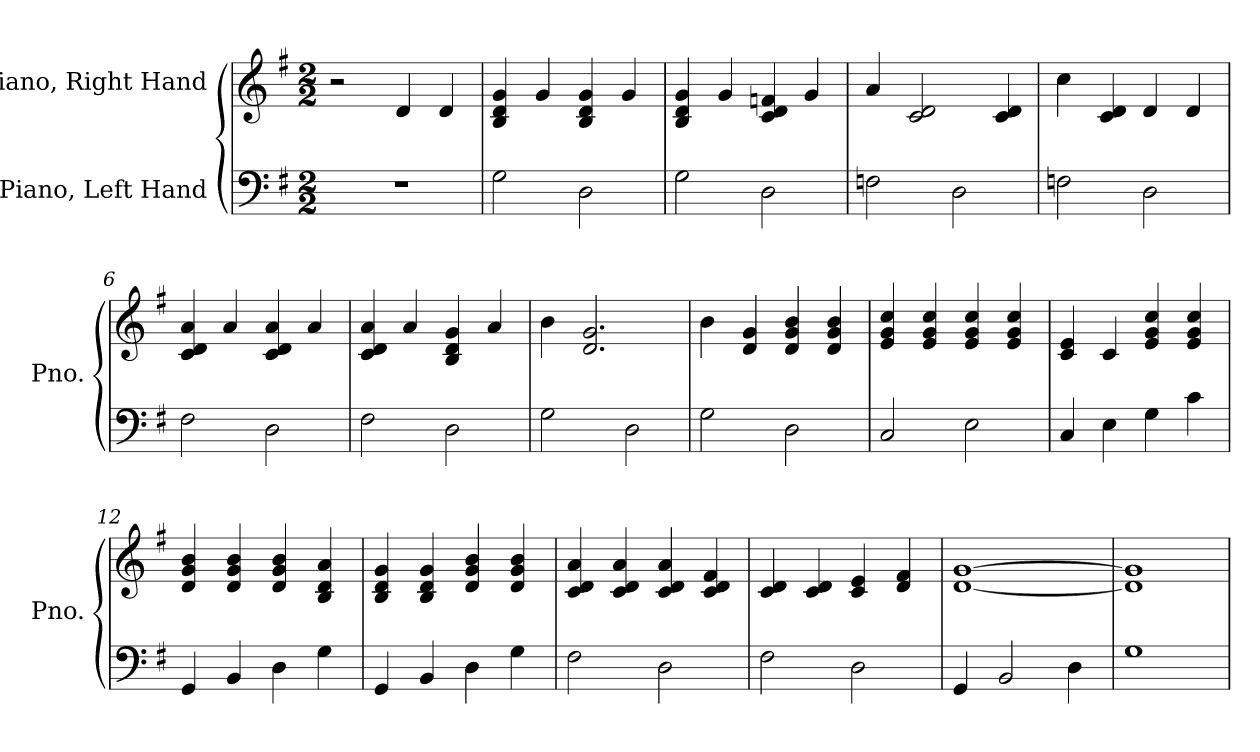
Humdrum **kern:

**kern	**kern
*part2	*part1
*staff2	*staff1
*I"Piano, Left Hand	*I"Piano, Right Hand
*I'Pno.	*I'Pno.
*clefF4	*clefG2
*k[f#]	*k[f#]
*M2/2	*M2/2
*MM100	*MM100
=1	=1
1r	2r
.	4d/
.	4d/
=2	=2
2G\	4B/ 4d/ 4g/
.	4g/
2D\	4B/ 4d/ 4g/
.	4g/
=3	=3
2G\	4B/ 4d/ 4g/
.	4g/
2D\	4c/ 4d/ 4fn/
.	4g/
=4	=4
2Fn\	4a/
.	2c/ 2d/
2D\	.
.	4c/ 4d/
=5	=5
2Fn\	4cc\
.	4c/ 4d/
2D\	4d/
.	4d/
=6	=6
2F#\	4c/ 4d/ 4a/
.	4a/
2D\	4c/ 4d/ 4a/
.	4a/
!!LO:LB:g=z
=7	=7
2F#\	4c/ 4d/ 4a/
.	4a/
2D\	4B/ 4d/ 4g/
.	4a/
=8	=8
2G\	4b\
.	2.d/ 2.g/
2D\	.
=9	=9
2G\	4b\
.	4d/ 4g/
2D\	4d/ 4g/ 4b/
.	4d/ 4g/ 4b/
=10	=10
2C/	4e/ 4g/ 4cc/
.	4e/ 4g/ 4cc/
2E\	4e/ 4g/ 4cc/
.	4e/ 4g/ 4cc/
=11	=11
4C/	4c/ 4e/
4E\	4c/
4G\	4e/ 4g/ 4cc/
4c\	4e/ 4g/ 4cc/
=12	=12
4GG/	4d/ 4g/ 4b/
4BB/	4d/ 4g/ 4b/
4D\	4d/ 4g/ 4b/
4G\	4B/ 4d/ 4a/
=13	=13
4GG/	4B/ 4d/ 4g/
4BB/	4B/ 4d/ 4g/
4D\	4d/ 4g/ 4b/
4G\	4d/ 4g/ 4b/
!!LO:LB:g=z
=14	=14
2F#\	4c/ 4d/ 4a/
.	4c/ 4d/ 4a/
2D\	4c/ 4d/ 4a/
.	4c/ 4d/ 4f#/
=15	=15
2F#\	4c/ 4d/
.	4c/ 4d/
2D\	4c/ 4e/
.	4d/ 4f#/
=16	=16
4GG/	[1d [1g
2BB/	.
4D\	.
=17	=17
1G	1d] 1g]
=	=
*-	*-
